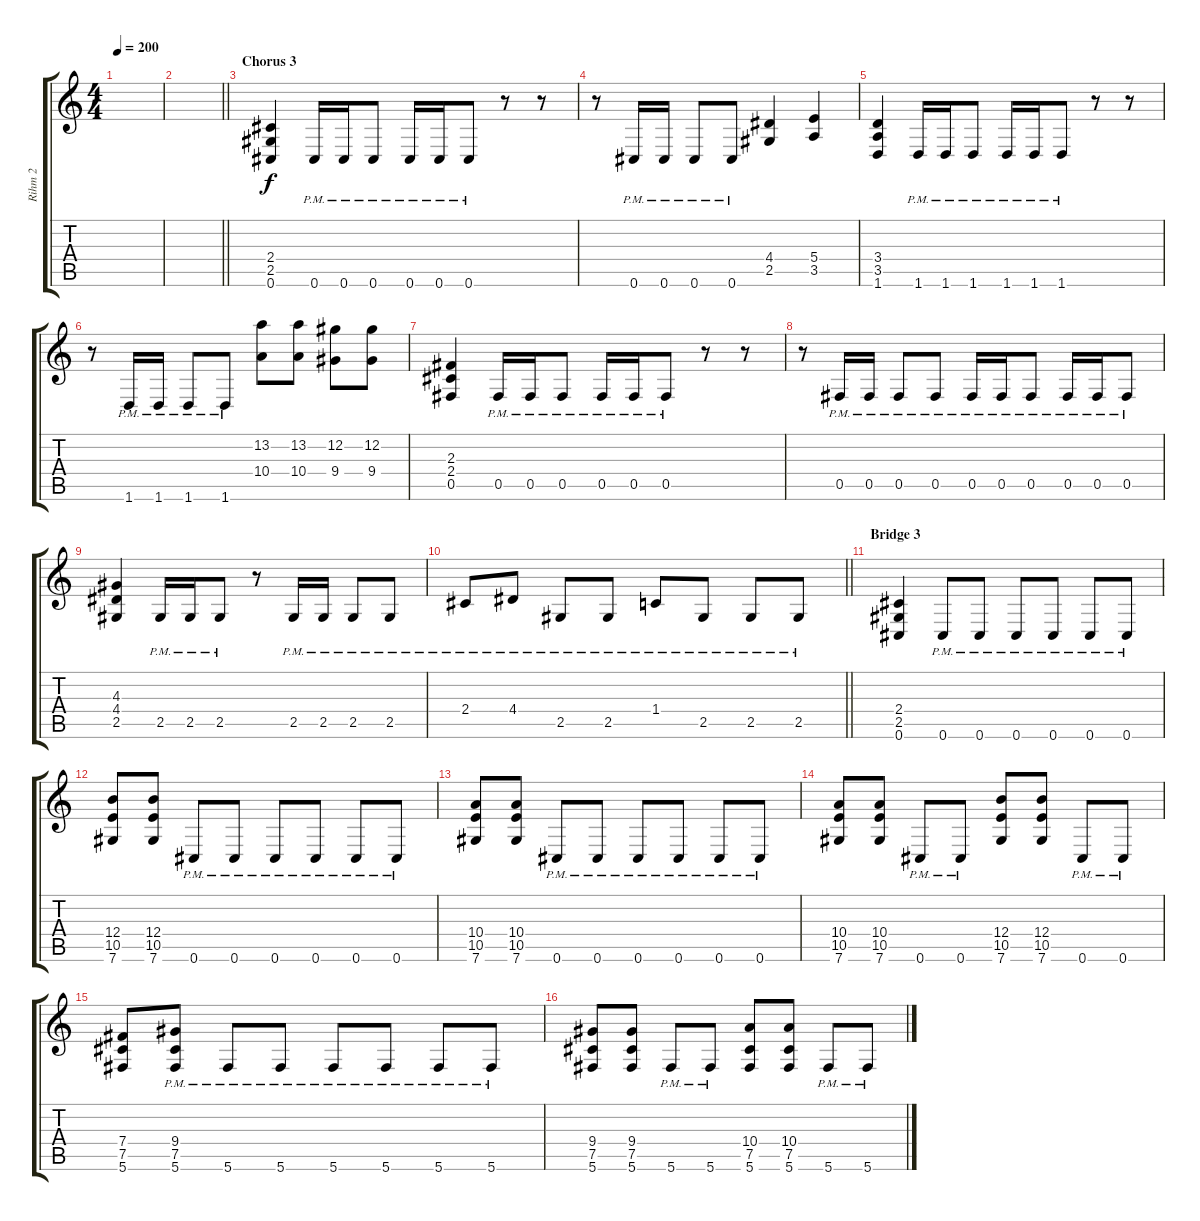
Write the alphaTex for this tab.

\track ("Rihm 2" "Rihm 2") {instrument distortionguitar}
\staff {score tabs}
\tuning (Db4 Ab3 E3 B2 Gb2 Db2) {hide}
\ts (4 4)
\tempo 200
\clef g2
\ks c
|
\barLineRight lightlight
|
\section ("" "Chorus 3")
(2.4 2.5 0.6).4 0.6{pm}.16 0.6{pm}.16 0.6{pm}.8 0.6{pm}.16 0.6{pm}.16 0.6{pm}.8 r.8 r.8 |
r.8 0.6{pm}.16 0.6{pm}.16 0.6{pm}.8 0.6{pm}.8 (4.4 2.5).4 (5.4 3.5).4 |
(3.4 3.5 1.6).4 1.6{pm}.16 1.6{pm}.16 1.6{pm}.8 1.6{pm}.16 1.6{pm}.16 1.6{pm}.8 r.8 r.8 |
r.8 1.6{pm}.16 1.6{pm}.16 1.6{pm}.8 1.6{pm}.8 (13.2 10.4).8 (13.2 10.4).8 (12.2 9.4).8 (12.2 9.4).8 |
(2.3 2.4 0.5).4 0.5{pm}.16 0.5{pm}.16 0.5{pm}.8 0.5{pm}.16 0.5{pm}.16 0.5{pm}.8 r.8 r.8 |
r.8 0.5{pm}.16 0.5{pm}.16 0.5{pm}.8 0.5{pm}.8 0.5{pm}.16 0.5{pm}.16 0.5{pm}.8 0.5{pm}.16 0.5{pm}.16 0.5{pm}.8 |
(4.3 4.4 2.5).4 2.5{pm}.16 2.5{pm}.16 2.5{pm}.8 r.8 2.5{pm}.16 2.5{pm}.16 2.5{pm}.8 2.5{pm}.8 |
\barLineRight lightlight
2.4{pm}.8 4.4{pm}.8 2.5{pm}.8 2.5{pm}.8 1.4{pm}.8 2.5{pm}.8 2.5{pm}.8 2.5{pm}.8 |
\section ("" "Bridge 3")
(2.4 2.5 0.6).4 0.6{pm}.8 0.6{pm}.8 0.6{pm}.8 0.6{pm}.8 0.6{pm}.8 0.6{pm}.8 |
(12.4 10.5 7.6).8 (12.4 10.5 7.6).8 0.6{pm}.8 0.6{pm}.8 0.6{pm}.8 0.6{pm}.8 0.6{pm}.8 0.6{pm}.8 |
(10.4 10.5 7.6).8 (10.4 10.5 7.6).8 0.6{pm}.8 0.6{pm}.8 0.6{pm}.8 0.6{pm}.8 0.6{pm}.8 0.6{pm}.8 |
(10.4 10.5 7.6).8 (10.4 10.5 7.6).8 0.6{pm}.8 0.6{pm}.8 (12.4 10.5 7.6).8 (12.4 10.5 7.6).8 0.6{pm}.8 0.6{pm}.8 |
(7.4 7.5 5.6).8 (9.4 7.5 5.6{pm}).8 5.6{pm}.8 5.6{pm}.8 5.6{pm}.8 5.6{pm}.8 5.6{pm}.8 5.6{pm}.8 |
(9.4 7.5 5.6).8 (9.4 7.5 5.6).8 5.6{pm}.8 5.6{pm}.8 (10.4 7.5 5.6).8 (10.4 7.5 5.6).8 5.6{pm}.8 5.6{pm}.8
